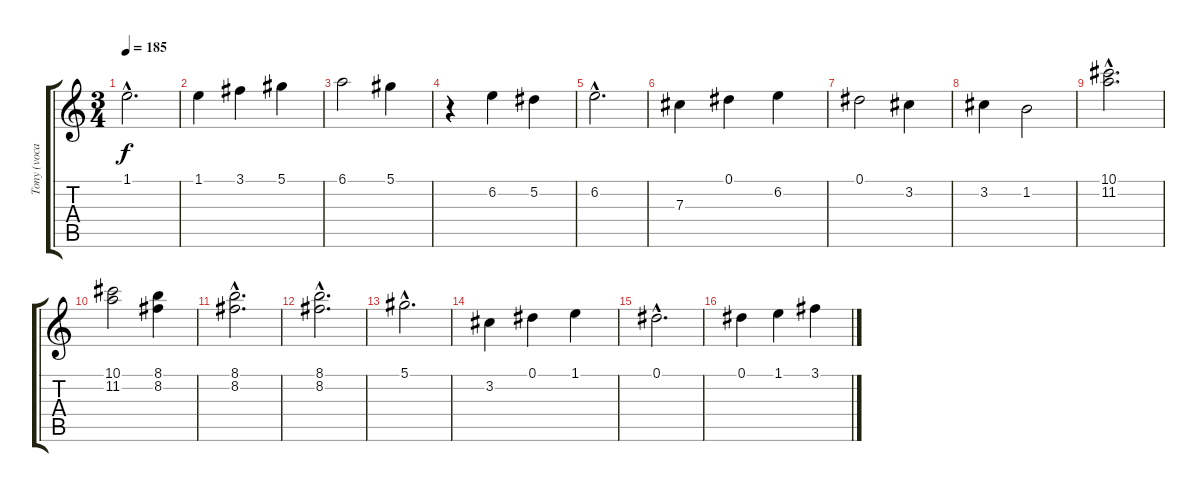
\track ("Tony (vocals)" "Tony (voca") {instrument overdrivenguitar}
\staff {score tabs}
\tuning (Eb4 Bb3 Gb3 Db3 Ab2 Eb2) {hide}
\ts (3 4)
\tempo 185
\clef g2
\ks c
1.1{hac}.2{d dy f} |
1.1.4 3.1.4 5.1.4 |
6.1.2 5.1.4 |
r.4 6.2.4 5.2.4 |
6.2{hac}.2{d} |
7.3.4 0.1.4 6.2.4 |
0.1.2 3.2.4 |
3.2.4 1.2.2 |
(10.1{hac} 11.2{hac}).2{d} |
(10.1 11.2).2 (8.1 8.2).4 |
(8.1 8.2{hac}).2{d} |
(8.1{hac} 8.2{hac}).2{d} |
5.1{hac}.2{d} |
3.2.4 0.1.4 1.1.4 |
0.1{hac}.2{d} |
0.1.4 1.1.4 3.1.4
